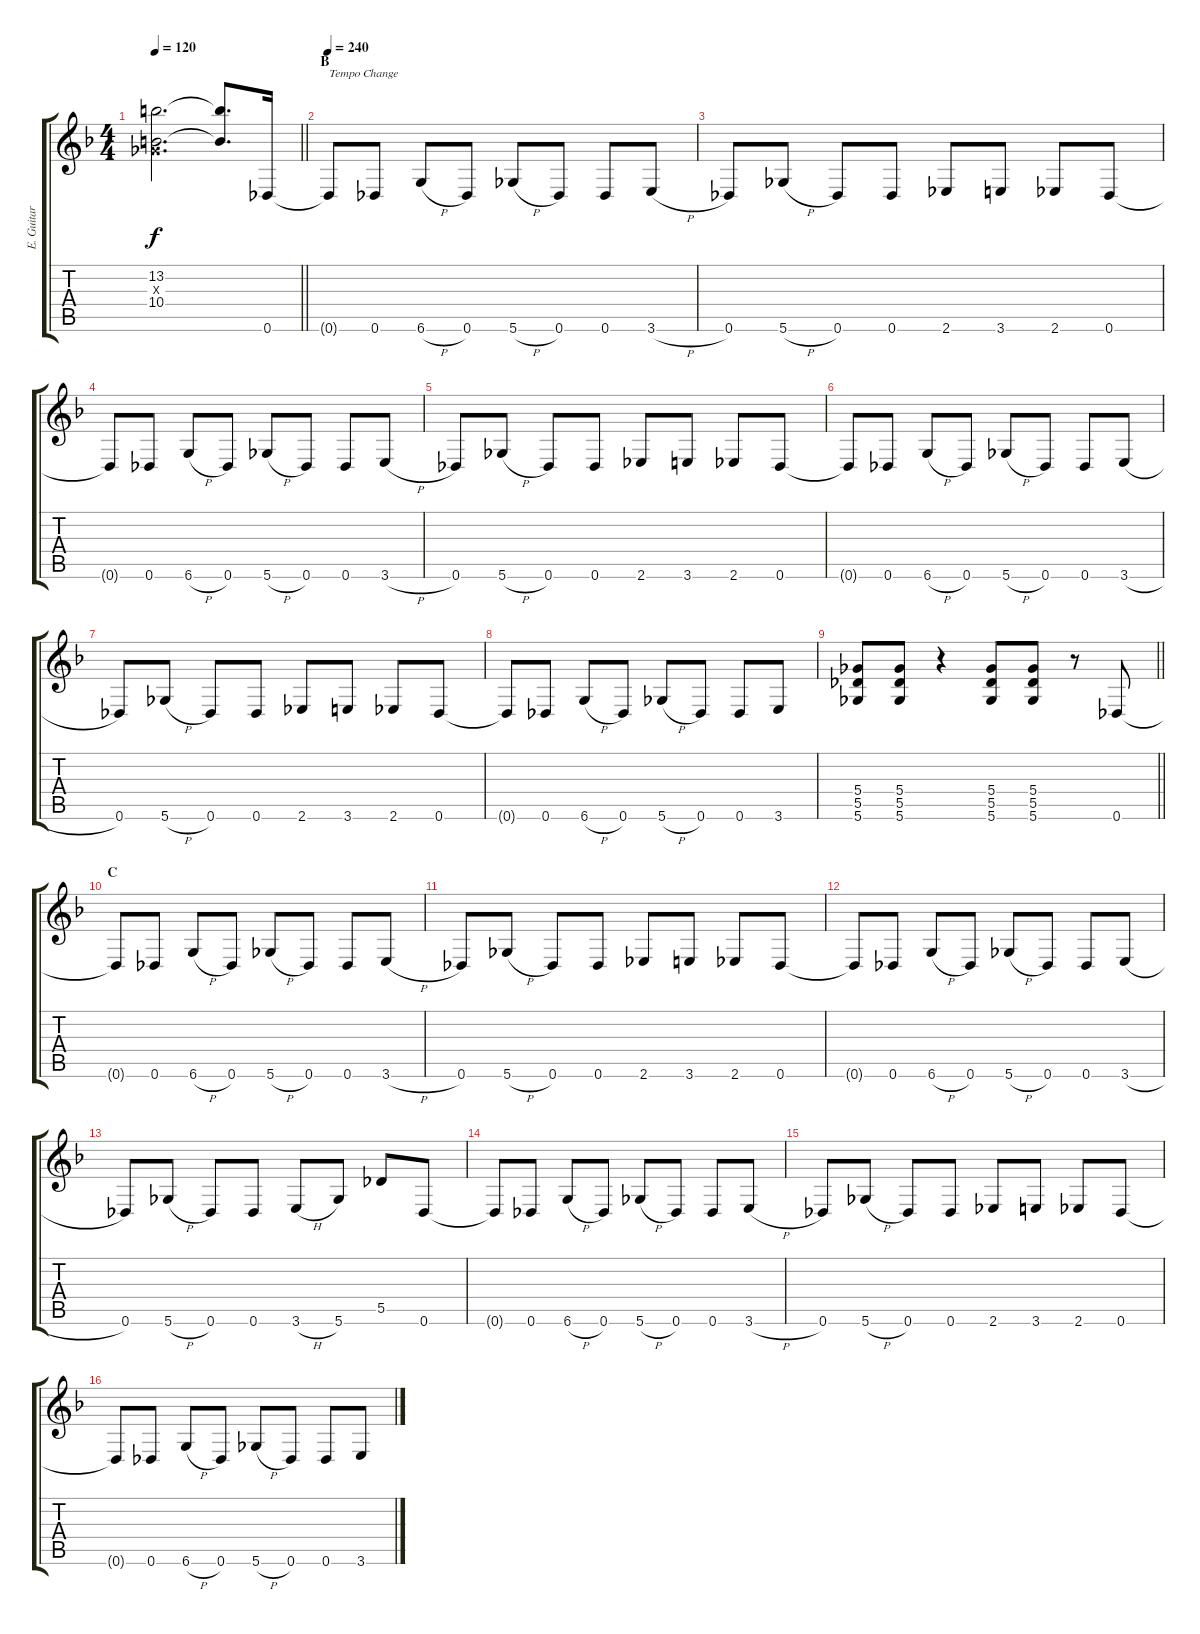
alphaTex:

\track ("E. Guitar I" "E. Guitar ") {instrument distortionguitar}
\staff {score tabs}
\tuning (Eb4 Bb3 Gb3 Db3 Ab2 Db2) {hide}
\ts (4 4)
\tempo 120
\clef g2
\barLineRight lightlight
\ks f
(13.2 0.3{x} 10.4).2{d dy f} (13.2{t} 10.4{t}).8{d} 0.6.16 |
\section ("" "B")
\tempo 240
0.6{t}.8{txt "Tempo Change"} 0.6.8 6.6{h}.8 0.6.8 5.6{h}.8 0.6.8 0.6.8 3.6{h}.8 |
0.6.8 5.6{h}.8 0.6.8 0.6.8 2.6.8 3.6.8 2.6.8 0.6.8 |
0.6{t}.8 0.6.8 6.6{h}.8 0.6.8 5.6{h}.8 0.6.8 0.6.8 3.6{h}.8 |
0.6.8 5.6{h}.8 0.6.8 0.6.8 2.6.8 3.6.8 2.6.8 0.6.8 |
0.6{t}.8 0.6.8 6.6{h}.8 0.6.8 5.6{h}.8 0.6.8 0.6.8 3.6{h}.8 |
0.6.8 5.6{h}.8 0.6.8 0.6.8 2.6.8 3.6.8 2.6.8 0.6.8 |
0.6{t}.8 0.6.8 6.6{h}.8 0.6.8 5.6{h}.8 0.6.8 0.6.8 3.6.8 |
\barLineRight lightlight
(5.4 5.5 5.6).8 (5.4 5.5 5.6).8 r.4 (5.4 5.5 5.6).8 (5.4 5.5 5.6).8 r.8 0.6.8 |
\section ("" "C")
0.6{t}.8 0.6.8 6.6{h}.8 0.6.8 5.6{h}.8 0.6.8 0.6.8 3.6{h}.8 |
0.6.8 5.6{h}.8 0.6.8 0.6.8 2.6.8 3.6.8 2.6.8 0.6.8 |
0.6{t}.8 0.6.8 6.6{h}.8 0.6.8 5.6{h}.8 0.6.8 0.6.8 3.6{h}.8 |
0.6.8 5.6{h}.8 0.6.8 0.6.8 3.6{h}.8 5.6.8 5.5.8 0.6.8 |
0.6{t}.8 0.6.8 6.6{h}.8 0.6.8 5.6{h}.8 0.6.8 0.6.8 3.6{h}.8 |
0.6.8 5.6{h}.8 0.6.8 0.6.8 2.6.8 3.6.8 2.6.8 0.6.8 |
0.6{t}.8 0.6.8 6.6{h}.8 0.6.8 5.6{h}.8 0.6.8 0.6.8 3.6{h}.8
